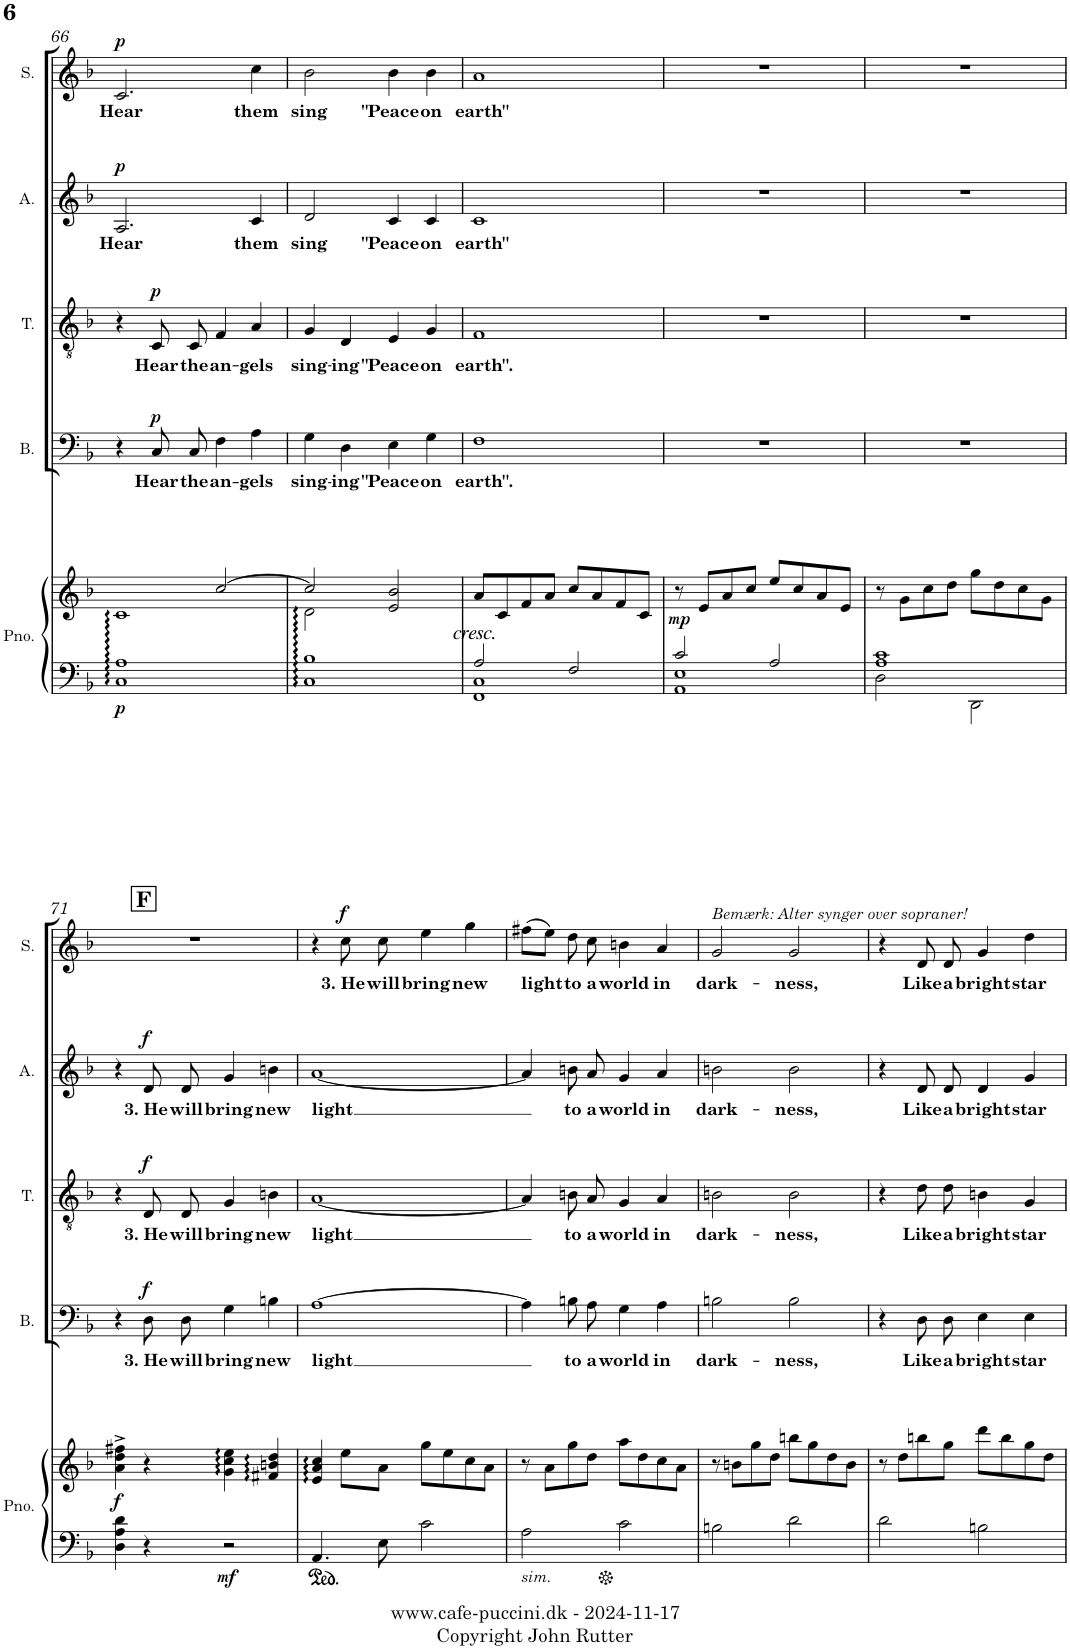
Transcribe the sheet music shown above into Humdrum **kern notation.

**kern	**kern	**dynam	**kern	**text	**dynam	**kern	**text	**dynam	**kern	**text	**dynam	**kern	**text	**dynam
*part5	*part5	*part5	*part4	*part4	*part4	*part3	*part3	*part3	*part2	*part2	*part2	*part1	*part1	*part1
*staff6	*staff5	*staff5/6	*staff4	*staff4	*staff4	*staff3	*staff3	*staff3	*staff2	*staff2	*staff2	*staff1	*staff1	*staff1
*I"Piano	*	*	*I"Bass	*	*	*I"Tenor	*	*	*I"Alto	*	*	*I"Soprano	*	*
*I'Pno.	*	*	*I'B.	*	*	*I'T.	*	*	*I'A.	*	*	*I'S.	*	*
!!LO:PB:g=z
*clefF4	*clefG2	*	*clefF4	*	*	*clefGv2	*	*	*clefG2	*	*	*clefG2	*	*
*k[b-]	*k[b-]	*	*k[b-]	*	*	*k[b-]	*	*	*k[b-]	*	*	*k[b-]	*	*
*M2/2	*M2/2	*	*M2/2	*	*	*M2/2	*	*	*M2/2	*	*	*M2/2	*	*
=66	=66	=66	=66	=66	=66	=66	=66	=66	=66	=66	=66	=66	=66	=66
*	*^	*	*	*	*	*	*	*	*	*	*	*	*	*
!	!	!	!LO:DY:b=2	!	!	!	!	!	!	!	!LO:LY:b	!LO:DY:a	!	!LO:LY:b	!LO:DY:a
1C 1A 1c	2ryy	1c	p	4r	.	.	4r	.	.	2.A/	Hear	p	2.c/	Hear	p
!	!	!	!	!	!LO:LY:b	!LO:DY:a	!	!LO:LY:b	!LO:DY:a	!	!	!	!	!	!
.	.	.	.	8C/L	Hear	p	8C/L	Hear	p	.	.	.	.	.	.
!	!	!	!	!	!LO:LY:b	!	!	!LO:LY:b	!	!	!	!	!	!	!
.	.	.	.	8C/J	the	.	8C/J	the	.	.	.	.	.	.	.
!	!	!	!	!	!LO:LY:b	!	!	!LO:LY:b	!	!	!	!	!	!	!
.	[2cc/	.	.	4F\	an-	.	4F/	an-	.	.	.	.	.	.	.
!	!	!	!	!	!LO:LY:b	!	!	!LO:LY:b	!	!	!LO:LY:b	!	!	!LO:LY:b	!
.	.	.	.	4A\	-gels	.	4A/	-gels	.	4c/	them	.	4cc\	them	.
=67	=67	=67	=67	=67	=67	=67	=67	=67	=67	=67	=67	=67	=67	=67	=67
!	!	!	!	!	!LO:LY:b	!	!	!LO:LY:b	!	!	!LO:LY:b	!	!	!LO:LY:b	!
1C 1B- 1d	2cc/]	2d\	.	4G\	sing-	.	4G/	sing-	.	2d/	sing	.	2b-\	sing	.
!	!	!	!	!	!LO:LY:b	!	!	!LO:LY:b	!	!	!	!	!	!	!
.	.	.	.	4D\	-ing	.	4D/	-ing	.	.	.	.	.	.	.
!	!	!	!	!	!LO:LY:b	!	!	!LO:LY:b	!	!	!LO:LY:b	!	!	!LO:LY:b	!
.	2e/ 2b-/	2ryy	.	4E\	"Peace	.	4E/	"Peace	.	4c/	"Peace	.	4b-\	"Peace	.
!	!	!	!	!	!LO:LY:b	!	!	!LO:LY:b	!	!	!LO:LY:b	!	!	!LO:LY:b	!
.	.	.	.	4G\	on	.	4G/	on	.	4c/	on	.	4b-\	on	.
*	*v	*v	*	*	*	*	*	*	*	*	*	*	*	*	*
=68	=68	=68	=68	=68	=68	=68	=68	=68	=68	=68	=68	=68	=68	=68
*^	*	*	*	*	*	*	*	*	*	*	*	*	*	*
!LO:TX:a:i:t=cresc.	!	!	!	!	!	!	!	!	!	!	!	!	!	!	!
!	!	!	!	!	!LO:LY:b	!	!	!LO:LY:b	!	!	!LO:LY:b	!	!	!LO:LY:b	!
2A/	1FF 1C	8a/L	.	1F	earth".	.	1F	earth".	.	1c	earth"	.	1a	earth"	.
.	.	8c/	.	.	.	.	.	.	.	.	.	.	.	.	.
.	.	8f/	.	.	.	.	.	.	.	.	.	.	.	.	.
.	.	8a/J	.	.	.	.	.	.	.	.	.	.	.	.	.
2F/	.	8cc/L	.	.	.	.	.	.	.	.	.	.	.	.	.
.	.	8a/	.	.	.	.	.	.	.	.	.	.	.	.	.
.	.	8f/	.	.	.	.	.	.	.	.	.	.	.	.	.
.	.	8c/J	.	.	.	.	.	.	.	.	.	.	.	.	.
=69	=69	=69	=69	=69	=69	=69	=69	=69	=69	=69	=69	=69	=69	=69	=69
!	!	!	!LO:DY:b	!	!	!	!	!	!	!	!	!	!	!	!
2c/	1AA 1E	8r	mp	1r	.	.	1r	.	.	1r	.	.	1r	.	.
.	.	8e/L	.	.	.	.	.	.	.	.	.	.	.	.	.
.	.	8a/	.	.	.	.	.	.	.	.	.	.	.	.	.
.	.	8cc/J	.	.	.	.	.	.	.	.	.	.	.	.	.
2A/	.	8ee/L	.	.	.	.	.	.	.	.	.	.	.	.	.
.	.	8cc/	.	.	.	.	.	.	.	.	.	.	.	.	.
.	.	8a/	.	.	.	.	.	.	.	.	.	.	.	.	.
.	.	8e/J	.	.	.	.	.	.	.	.	.	.	.	.	.
=70	=70	=70	=70	=70	=70	=70	=70	=70	=70	=70	=70	=70	=70	=70	=70
2D\	1A 1c	8r	.	1r	.	.	1r	.	.	1r	.	.	1r	.	.
.	.	8g\L	.	.	.	.	.	.	.	.	.	.	.	.	.
.	.	8cc\	.	.	.	.	.	.	.	.	.	.	.	.	.
.	.	8dd\J	.	.	.	.	.	.	.	.	.	.	.	.	.
2DD\	.	8gg\L	.	.	.	.	.	.	.	.	.	.	.	.	.
.	.	8dd\	.	.	.	.	.	.	.	.	.	.	.	.	.
.	.	8cc\	.	.	.	.	.	.	.	.	.	.	.	.	.
.	.	8g\J	.	.	.	.	.	.	.	.	.	.	.	.	.
*v	*v	*	*	*	*	*	*	*	*	*	*	*	*	*	*
!!LO:LB:g=z
!!LO:REH:place=s1:a:B:cj:fs=14:t=F:qo=1
=71	=71	=71	=71	=71	=71	=71	=71	=71	=71	=71	=71	=71	=71	=71
!	!	!LO:DY:b	!	!	!	!	!	!	!	!	!	!	!	!
4D\ 4A\ 4d\	4a\^ 4dd\^ 4ff#X\^	f	4r	.	.	4r	.	.	4r	.	.	1r	.	.
!	!	!	!	!LO:LY:b	!LO:DY:a	!	!LO:LY:b	!LO:DY:a	!	!LO:LY:b	!LO:DY:a	!	!	!
4r	4r	.	8D\L	3. He	f	8D/L	3. He	f	8d/L	3. He	f	.	.	.
!	!	!	!	!LO:LY:b	!	!	!LO:LY:b	!	!	!LO:LY:b	!	!	!	!
.	.	.	8D\J	will	.	8D/J	will	.	8d/J	will	.	.	.	.
!	!	!LO:DY:b=2	!	!LO:LY:b	!	!	!LO:LY:b	!	!	!LO:LY:b	!	!	!	!
2r	4g\ 4cc\ 4ee\	mf	4G\	bring	.	4G/	bring	.	4g/	bring	.	.	.	.
!	!	!	!	!LO:LY:b	!	!	!LO:LY:b	!	!	!LO:LY:b	!	!	!	!
.	4f#X/ 4bn/ 4dd/	.	4Bn\	new	.	4Bn\	new	.	4bn\	new	.	.	.	.
=72	=72	=72	=72	=72	=72	=72	=72	=72	=72	=72	=72	=72	=72	=72
!	!	!	!	!LO:LY:b	!	!	!LO:LY:b	!	!	!LO:LY:b	!	!	!	!
4.AA/	4e/ 4a/ 4cc/	.	[1A	light	.	[1A	light	.	[1a	light	.	4r	.	.
!	!	!	!	!	!	!	!	!	!	!	!	!	!LO:LY:b	!LO:DY:a
.	8ee\L	.	.	.	.	.	.	.	.	.	.	8cc\	3. He	f
!	!	!	!	!	!	!	!	!	!	!	!	!	!LO:LY:b	!
8E\	8a\J	.	.	.	.	.	.	.	.	.	.	8cc\	will	.
!	!	!	!	!	!	!	!	!	!	!	!	!	!LO:LY:b	!
2c\	8gg\L	.	.	.	.	.	.	.	.	.	.	4ee\	bring	.
.	8ee\	.	.	.	.	.	.	.	.	.	.	.	.	.
!	!	!	!	!	!	!	!	!	!	!	!	!	!LO:LY:b	!
.	8cc\	.	.	.	.	.	.	.	.	.	.	4gg\	new	.
.	8a\J	.	.	.	.	.	.	.	.	.	.	.	.	.
=73	=73	=73	=73	=73	=73	=73	=73	=73	=73	=73	=73	=73	=73	=73
!LO:TX:b:i:t=sim.	!	!	!	!	!	!	!	!	!	!	!	!	!	!
!	!	!	!	!	!	!	!	!	!	!	!	!	!LO:LY:b	!
2A\	8r	.	4A\]	.	.	4A/]	.	.	4a/]	.	.	(8ff#X\L	-light	.
.	8a\L	.	.	.	.	.	.	.	.	.	.	8ee\J)	.	.
!	!	!	!	!LO:LY:b	!	!	!LO:LY:b	!	!	!LO:LY:b	!	!	!LO:LY:b	!
.	8gg\	.	8Bn\L	to	.	8Bn/L	to	.	8bn/L	to	.	8dd\	to	.
!	!	!	!	!LO:LY:b	!	!	!LO:LY:b	!	!	!LO:LY:b	!	!	!LO:LY:b	!
.	8dd\J	.	8A\J	a	.	8A/J	a	.	8a/J	a	.	8cc\	a	.
!	!	!	!	!LO:LY:b	!	!	!LO:LY:b	!	!	!LO:LY:b	!	!	!LO:LY:b	!
2c\	8aa\L	.	4G\	world	.	4G/	world	.	4g/	world	.	4bn\	world	.
.	8dd\	.	.	.	.	.	.	.	.	.	.	.	.	.
!	!	!	!	!LO:LY:b	!	!	!LO:LY:b	!	!	!LO:LY:b	!	!	!LO:LY:b	!
.	8cc\	.	4A\	in	.	4A/	in	.	4a/	in	.	4a/	in	.
.	8a\J	.	.	.	.	.	.	.	.	.	.	.	.	.
=74	=74	=74	=74	=74	=74	=74	=74	=74	=74	=74	=74	=74	=74	=74
!	!	!	!	!	!	!	!	!	!	!	!	!LO:TX:a:i:t=Bemærk&colon; Alter synger over sopraner!	!	!
!	!	!	!	!LO:LY:b	!	!	!LO:LY:b	!	!	!LO:LY:b	!	!	!LO:LY:b	!
2Bn\	8r	.	2Bn\	dark-	.	2Bn\	dark-	.	2bn\	dark-	.	2g/	dark-	.
.	8bn\L	.	.	.	.	.	.	.	.	.	.	.	.	.
.	8gg\	.	.	.	.	.	.	.	.	.	.	.	.	.
.	8dd\J	.	.	.	.	.	.	.	.	.	.	.	.	.
!	!	!	!	!LO:LY:b	!	!	!LO:LY:b	!	!	!LO:LY:b	!	!	!LO:LY:b	!
2d\	8bbn\L	.	2B\	-ness,	.	2B\	-ness,	.	2b\	-ness,	.	2g/	-ness,	.
.	8gg\	.	.	.	.	.	.	.	.	.	.	.	.	.
.	8dd\	.	.	.	.	.	.	.	.	.	.	.	.	.
.	8b\J	.	.	.	.	.	.	.	.	.	.	.	.	.
=75	=75	=75	=75	=75	=75	=75	=75	=75	=75	=75	=75	=75	=75	=75
2d\	8r	.	4r	.	.	4r	.	.	4r	.	.	4r	.	.
.	8dd\L	.	.	.	.	.	.	.	.	.	.	.	.	.
!	!	!	!	!LO:LY:b	!	!	!LO:LY:b	!	!	!LO:LY:b	!	!	!LO:LY:b	!
.	8bbn\	.	8D\L	Like	.	8d\L	Like	.	8d/L	Like	.	8d/	Like	.
!	!	!	!	!LO:LY:b	!	!	!LO:LY:b	!	!	!LO:LY:b	!	!	!LO:LY:b	!
.	8gg\J	.	8D\J	a	.	8d\J	a	.	8d/J	a	.	8d/	a	.
!	!	!	!	!LO:LY:b	!	!	!LO:LY:b	!	!	!LO:LY:b	!	!	!LO:LY:b	!
2Bn\	8ddd\L	.	4E\	bright	.	4Bn\	bright	.	4d/	bright	.	4g/	bright	.
.	8bb\	.	.	.	.	.	.	.	.	.	.	.	.	.
!	!	!	!	!LO:LY:b	!	!	!LO:LY:b	!	!	!LO:LY:b	!	!	!LO:LY:b	!
.	8gg\	.	4E\	star	.	4G/	star	.	4g/	star	.	4dd\	star	.
.	8dd\J	.	.	.	.	.	.	.	.	.	.	.	.	.
=	=	=	=	=	=	=	=	=	=	=	=	=	=	=
*-	*-	*-	*-	*-	*-	*-	*-	*-	*-	*-	*-	*-	*-	*-
